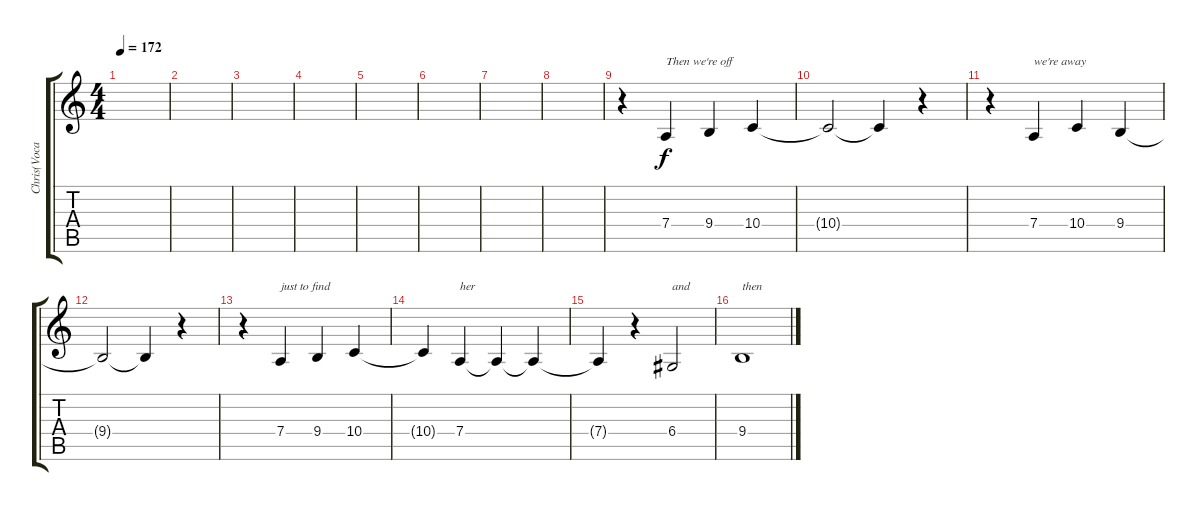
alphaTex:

\track ("Chris(Vocals)" "Chris(Voca") {instrument cello}
\staff {score tabs}
\tuning (E4 B3 G3 D3 A2 E2) {hide}
\ts (4 4)
\tempo 172
\clef g2
\ks c
|
|
|
|
|
|
|
|
r.4 7.4.4{txt "Then we're off"} 9.4.4 10.4.4 |
10.4{t}.2 10.4{t}.4 r.4 |
r.4 7.4.4{txt "we're away"} 10.4.4 9.4.4 |
9.4{t}.2 9.4{t}.4 r.4 |
r.4 7.4.4{txt "just to find "} 9.4.4 10.4.4 |
10.4{t}.4 7.4.4{txt "her"} 7.4{t}.4 7.4{t}.4 |
7.4{t}.4 r.4 6.4.2{txt "and"} |
9.4.1{txt "then"}
